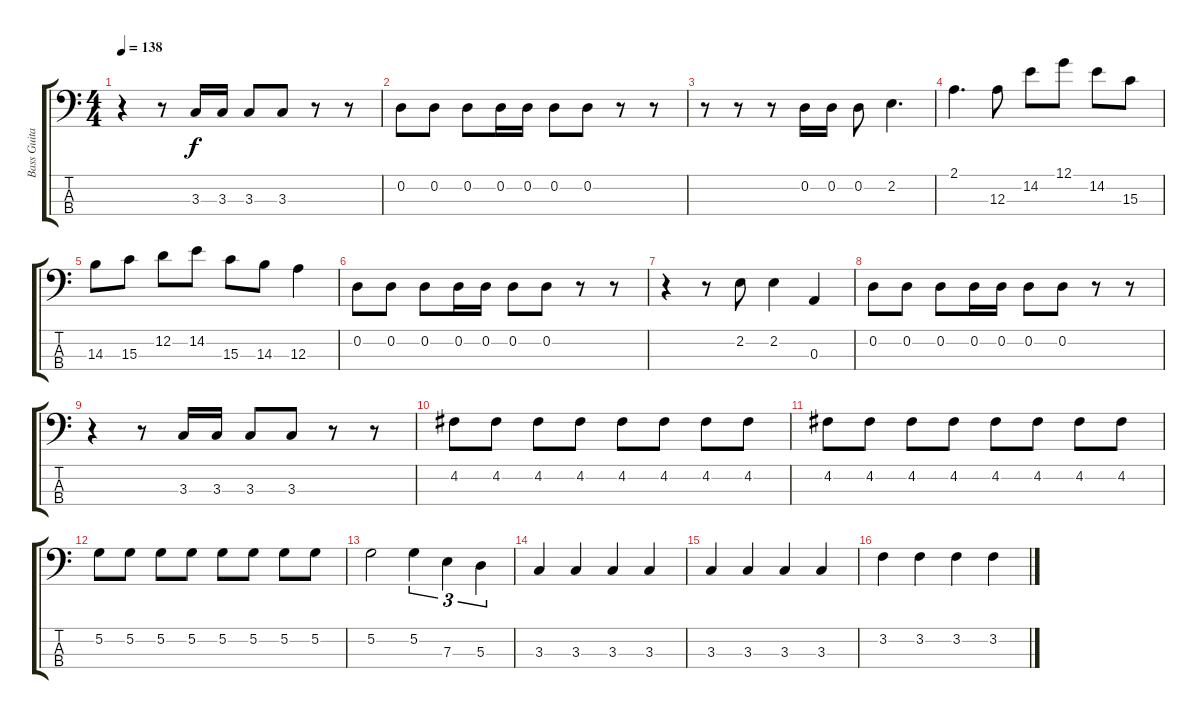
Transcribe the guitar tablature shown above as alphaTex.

\track ("Bass Guitar" "Bass Guita") {instrument slapbass2}
\staff {score tabs}
\tuning (G2 D2 A1 E1) {hide}
\ts (4 4)
\tempo 138
\clef f4
\ks c
r.4{dy f} r.8 3.3.16 3.3.16 3.3.8 3.3.8 r.8 r.8 |
0.2.8 0.2.8 0.2.8 0.2.16 0.2.16 0.2.8 0.2.8 r.8 r.8 |
r.8 r.8 r.8 0.2.16 0.2.16 0.2.8 2.2.4{d} |
2.1.4{d} 12.3.8 14.2.8 12.1.8 14.2.8 15.3.8 |
14.3.8 15.3.8 12.2.8 14.2.8 15.3.8 14.3.8 12.3.4 |
0.2.8 0.2.8 0.2.8 0.2.16 0.2.16 0.2.8 0.2.8 r.8 r.8 |
r.4 r.8 2.2.8 2.2.4 0.3.4 |
0.2.8 0.2.8 0.2.8 0.2.16 0.2.16 0.2.8 0.2.8 r.8 r.8 |
r.4 r.8 3.3.16 3.3.16 3.3.8 3.3.8 r.8 r.8 |
4.2.8 4.2.8 4.2.8 4.2.8 4.2.8 4.2.8 4.2.8 4.2.8 |
4.2.8 4.2.8 4.2.8 4.2.8 4.2.8 4.2.8 4.2.8 4.2.8 |
5.2.8 5.2.8 5.2.8 5.2.8 5.2.8 5.2.8 5.2.8 5.2.8 |
5.2.2 5.2.4{tu (3 2)} 7.3.4{tu (3 2)} 5.3.4{tu (3 2)} |
3.3.4 3.3.4 3.3.4 3.3.4 |
3.3.4 3.3.4 3.3.4 3.3.4 |
3.2.4 3.2.4 3.2.4 3.2.4
